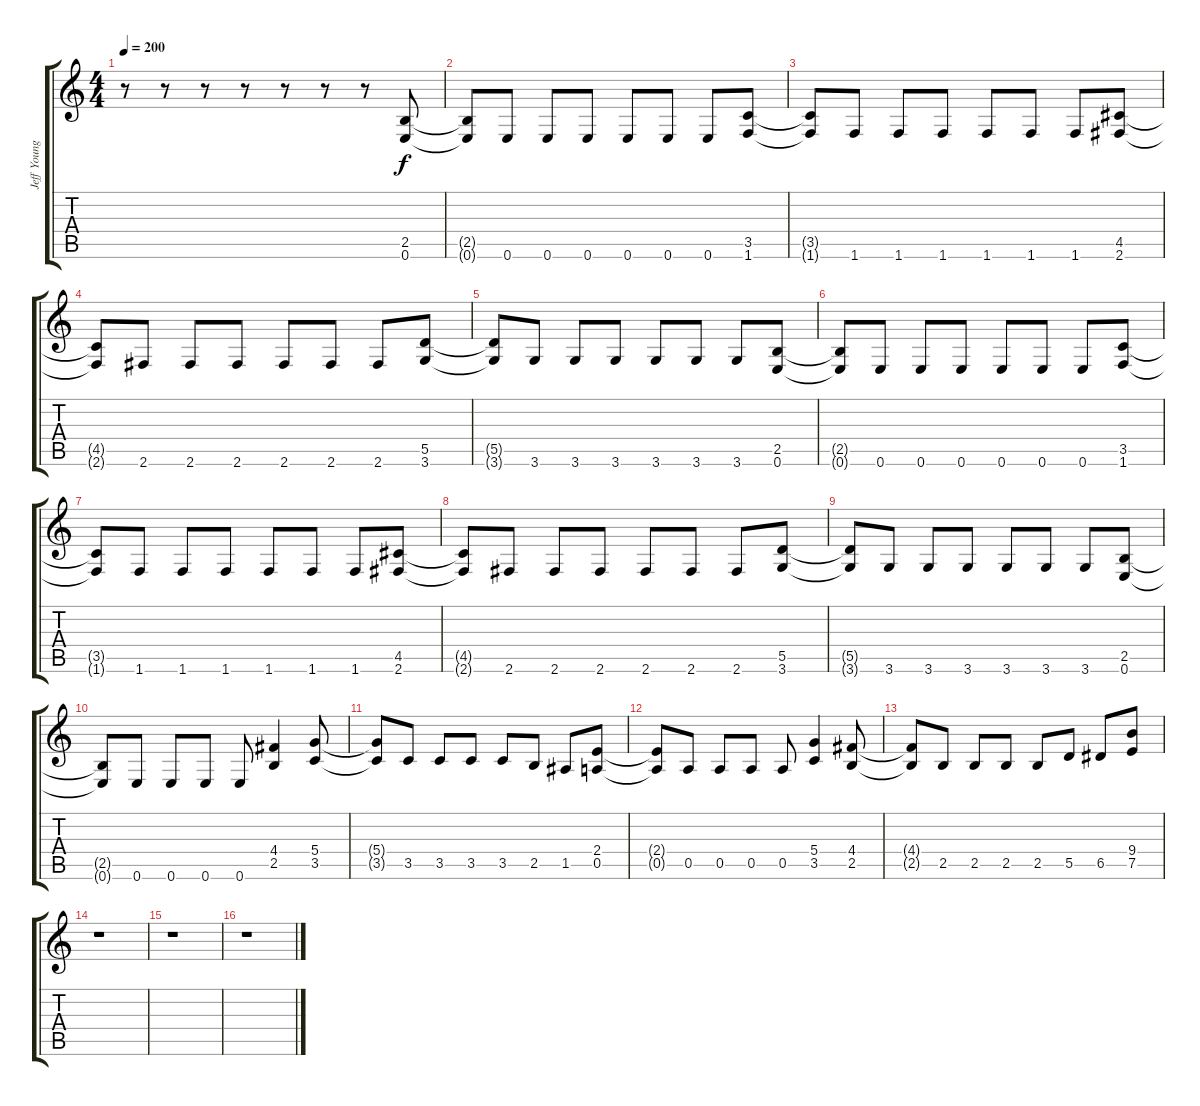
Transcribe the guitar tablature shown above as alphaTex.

\track ("Jeff Young" "Jeff Young") {instrument distortionguitar}
\staff {score tabs}
\tuning (E4 B3 G3 D3 A2 E2) {hide}
\ts (4 4)
\tempo 200
\clef g2
\ks c
r.8{dy f} r.8 r.8 r.8 r.8 r.8 r.8 (2.5 0.6).8 |
(2.5{t} 0.6{t}).8 0.6.8 0.6.8 0.6.8 0.6.8 0.6.8 0.6.8 (3.5 1.6).8 |
(3.5{t} 1.6{t}).8 1.6.8 1.6.8 1.6.8 1.6.8 1.6.8 1.6.8 (4.5 2.6).8 |
(4.5{t} 2.6{t}).8 2.6.8 2.6.8 2.6.8 2.6.8 2.6.8 2.6.8 (5.5 3.6).8 |
(5.5{t} 3.6{t}).8 3.6.8 3.6.8 3.6.8 3.6.8 3.6.8 3.6.8 (2.5 0.6).8 |
(2.5{t} 0.6{t}).8 0.6.8 0.6.8 0.6.8 0.6.8 0.6.8 0.6.8 (3.5 1.6).8 |
(3.5{t} 1.6{t}).8 1.6.8 1.6.8 1.6.8 1.6.8 1.6.8 1.6.8 (4.5 2.6).8 |
(4.5{t} 2.6{t}).8 2.6.8 2.6.8 2.6.8 2.6.8 2.6.8 2.6.8 (5.5 3.6).8 |
(5.5{t} 3.6{t}).8 3.6.8 3.6.8 3.6.8 3.6.8 3.6.8 3.6.8 (2.5 0.6).8 |
(2.5{t} 0.6{t}).8 0.6.8 0.6.8 0.6.8 0.6.8 (4.4 2.5).4 (5.4 3.5).8 |
(5.4{t} 3.5{t}).8 3.5.8 3.5.8 3.5.8 3.5.8 2.5.8 1.5.8 (2.4 0.5).8 |
(2.4{t} 0.5{t}).8 0.5.8 0.5.8 0.5.8 0.5.8 (5.4 3.5).4 (4.4 2.5).8 |
(4.4{t} 2.5{t}).8 2.5.8 2.5.8 2.5.8 2.5.8 5.5.8 6.5.8 (9.4 7.5).8 |
r.1 |
r.1 |
r.1
